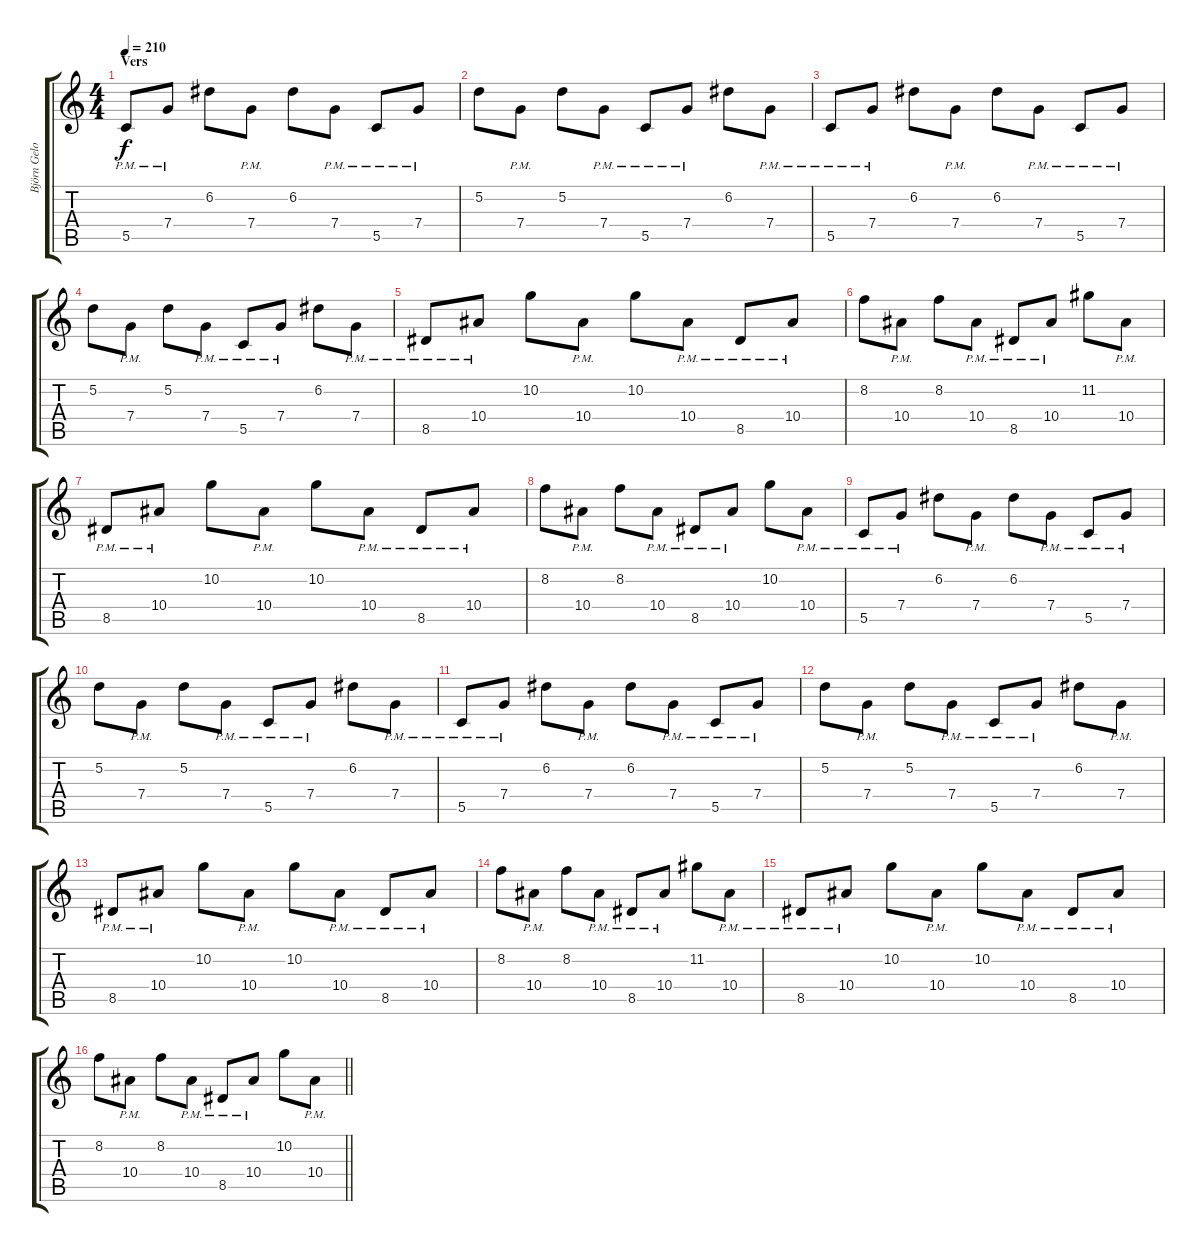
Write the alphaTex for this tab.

\track ("Björn Gelotte" "Björn Gelo") {instrument distortionguitar}
\staff {score tabs}
\tuning (D4 A3 F3 C3 G2 C2) {hide}
\ts (4 4)
\section ("" "Vers")
\tempo 210
\clef g2
\ks c
5.5{pm}.8{dy f} 7.4{pm}.8 6.2.8 7.4{pm}.8 6.2.8 7.4{pm}.8 5.5{pm}.8 7.4{pm}.8 |
5.2.8 7.4{pm}.8 5.2.8 7.4{pm}.8 5.5{pm}.8 7.4{pm}.8 6.2.8 7.4{pm}.8 |
5.5{pm}.8 7.4{pm}.8 6.2.8 7.4{pm}.8 6.2.8 7.4{pm}.8 5.5{pm}.8 7.4{pm}.8 |
5.2.8 7.4{pm}.8 5.2.8 7.4{pm}.8 5.5{pm}.8 7.4{pm}.8 6.2.8 7.4{pm}.8 |
8.5{pm}.8 10.4{pm}.8 10.2.8 10.4{pm}.8 10.2.8 10.4{pm}.8 8.5{pm}.8 10.4{pm}.8 |
8.2.8 10.4{pm}.8 8.2.8 10.4{pm}.8 8.5{pm}.8 10.4{pm}.8 11.2.8 10.4{pm}.8 |
8.5{pm}.8 10.4{pm}.8 10.2.8 10.4{pm}.8 10.2.8 10.4{pm}.8 8.5{pm}.8 10.4{pm}.8 |
8.2.8 10.4{pm}.8 8.2.8 10.4{pm}.8 8.5{pm}.8 10.4{pm}.8 10.2.8 10.4{pm}.8 |
5.5{pm}.8 7.4{pm}.8 6.2.8 7.4{pm}.8 6.2.8 7.4{pm}.8 5.5{pm}.8 7.4{pm}.8 |
5.2.8 7.4{pm}.8 5.2.8 7.4{pm}.8 5.5{pm}.8 7.4{pm}.8 6.2.8 7.4{pm}.8 |
5.5{pm}.8 7.4{pm}.8 6.2.8 7.4{pm}.8 6.2.8 7.4{pm}.8 5.5{pm}.8 7.4{pm}.8 |
5.2.8 7.4{pm}.8 5.2.8 7.4{pm}.8 5.5{pm}.8 7.4{pm}.8 6.2.8 7.4{pm}.8 |
8.5{pm}.8 10.4{pm}.8 10.2.8 10.4{pm}.8 10.2.8 10.4{pm}.8 8.5{pm}.8 10.4{pm}.8 |
8.2.8 10.4{pm}.8 8.2.8 10.4{pm}.8 8.5{pm}.8 10.4{pm}.8 11.2.8 10.4{pm}.8 |
8.5{pm}.8 10.4{pm}.8 10.2.8 10.4{pm}.8 10.2.8 10.4{pm}.8 8.5{pm}.8 10.4{pm}.8 |
\barLineRight lightlight
8.2.8 10.4{pm}.8 8.2.8 10.4{pm}.8 8.5{pm}.8 10.4{pm}.8 10.2.8 10.4{pm}.8
